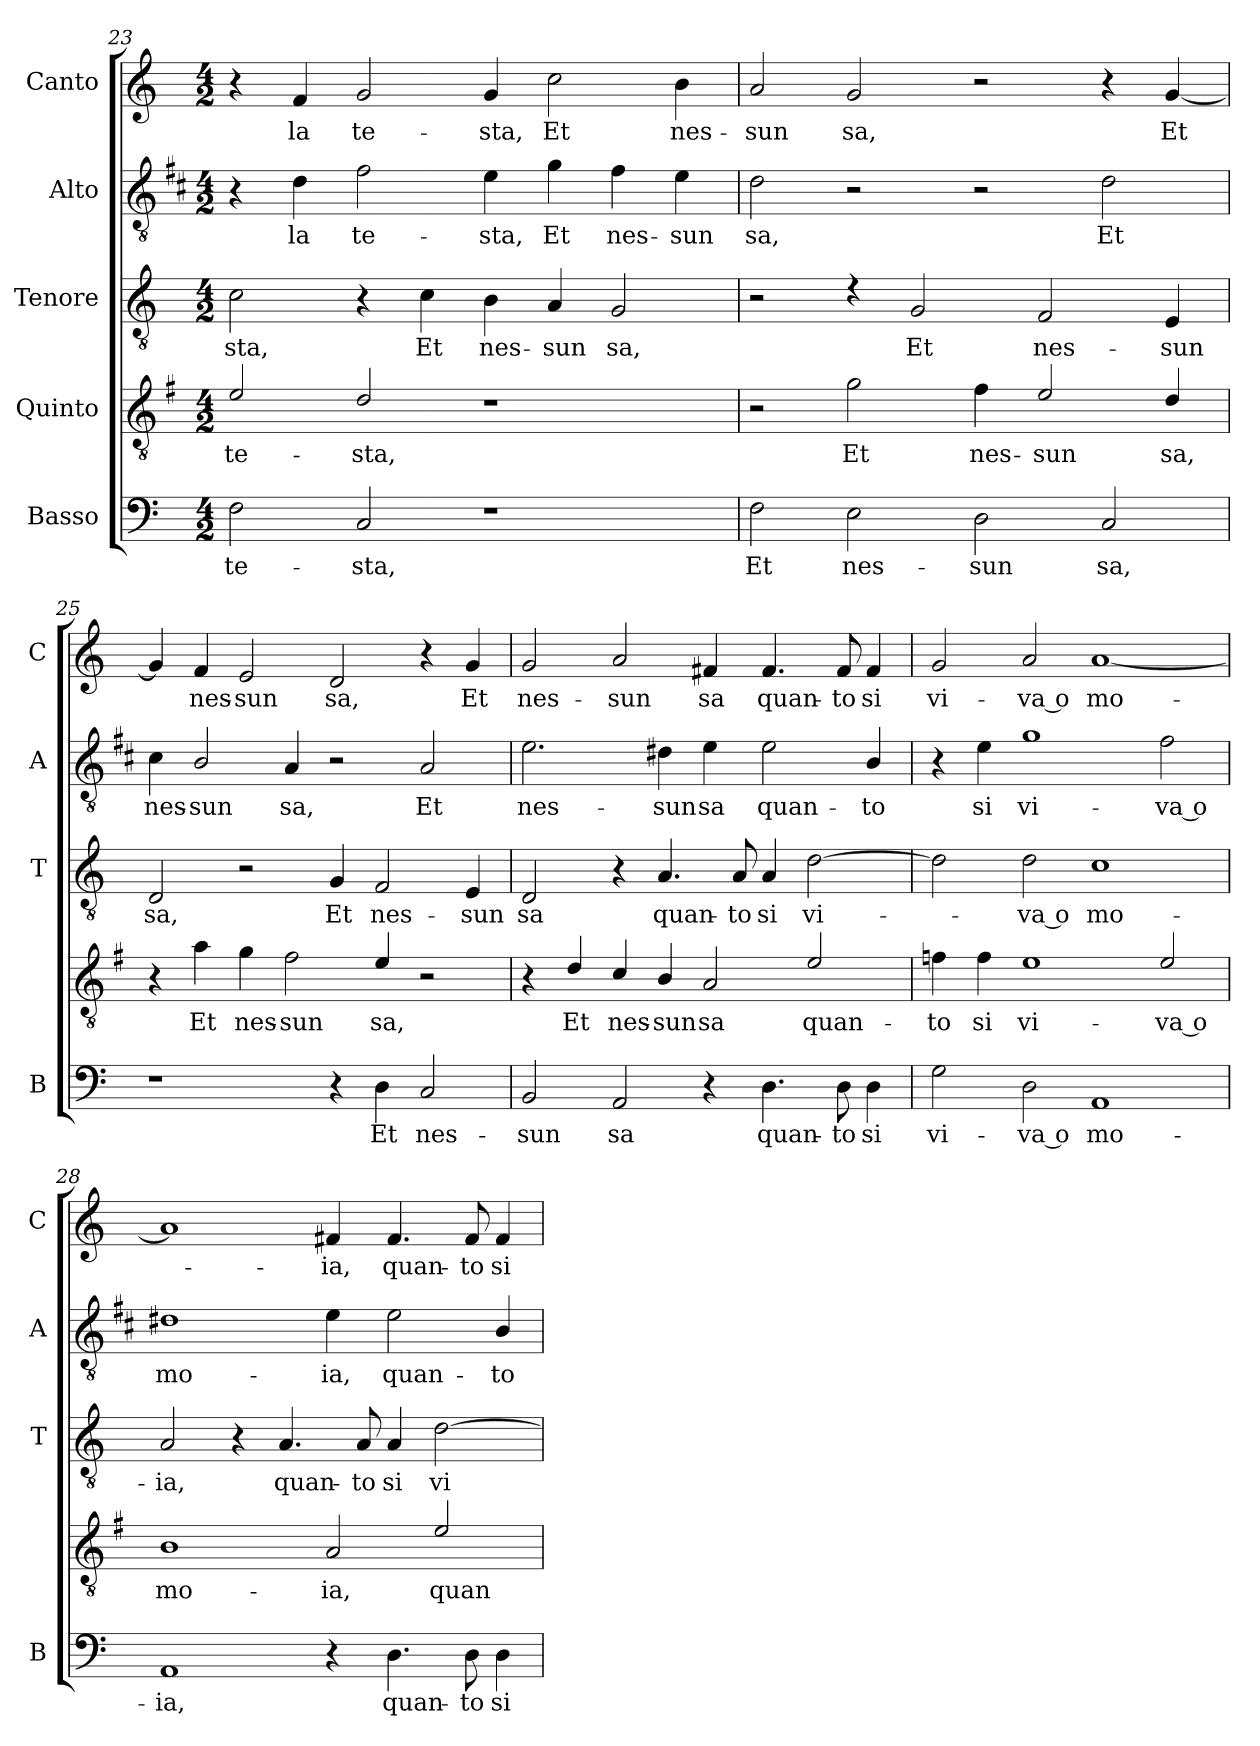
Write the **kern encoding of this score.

**kern	**text	**kern	**text	**kern	**text	**kern	**text	**kern	**text
*part5	*part5	*part4	*part4	*part3	*part3	*part2	*part2	*part1	*part1
*staff5	*staff5	*staff4	*staff4	*staff3	*staff3	*staff2	*staff2	*staff1	*staff1
*I"Basso	*	*I"Quinto	*	*I"Tenore	*	*I"Alto	*	*I"Canto	*
*I'B	*	*	*	*I'T	*	*I'A	*	*I'C	*
!!LO:LB:g=z
*clefF4	*	*clefGv2	*	*clefGv2	*	*clefGv2	*	*clefG2	*
*	*	*ITrd4c7	*	*	*	*ITrd1c2	*	*	*
*k[]	*	*k[]	*	*k[]	*	*k[]	*	*k[]	*
*C:	*	*C:	*	*C:	*	*C:	*	*C:	*
*M4/2	*	*M4/2	*	*M4/2	*	*M4/2	*	*M4/2	*
=23	=23	=23	=23	=23	=23	=23	=23	=23	=23
!	!LO:LY:b	!	!LO:LY:b	!	!LO:LY:b	!	!	!	!
2F\	te-	2A/	te-	2c\	-sta,	4r	.	4r	.
!	!	!	!	!	!	!	!LO:LY:b	!	!LO:LY:b
.	.	.	.	.	.	4c\	la	4f/	la
!	!LO:LY:b	!	!LO:LY:b	!	!	!	!LO:LY:b	!	!LO:LY:b
2C/	-sta,	2G/	-sta,	4r	.	2e\	te-	2g/	te-
!	!	!	!	!	!LO:LY:b	!	!	!	!
.	.	.	.	4c\	Et	.	.	.	.
!	!	!	!	!	!LO:LY:b	!	!LO:LY:b	!	!LO:LY:b
1r	.	1r	.	4B\	nes-	4d\	-sta,	4g/	-sta,
!	!	!	!	!	!LO:LY:b	!	!LO:LY:b	!	!LO:LY:b
.	.	.	.	4A/	-sun	4f\	Et	2cc\	Et
!	!	!	!	!	!LO:LY:b	!	!LO:LY:b	!	!
.	.	.	.	2G/	sa,	4e\	nes-	.	.
!	!	!	!	!	!	!	!LO:LY:b	!	!LO:LY:b
.	.	.	.	.	.	4d\	-sun	4b\	nes-
=24	=24	=24	=24	=24	=24	=24	=24	=24	=24
!	!LO:LY:b	!	!	!	!	!	!LO:LY:b	!	!LO:LY:b
2F\	Et	2r	.	2r	.	2c\	sa,	2a/	-sun
!	!LO:LY:b	!	!LO:LY:b	!	!	!	!	!	!LO:LY:b
2E\	nes-	2c\	Et	4rc	.	2r	.	2g/	sa,
!	!	!	!	!	!LO:LY:b	!	!	!	!
.	.	.	.	2G/	Et	.	.	.	.
!	!LO:LY:b	!	!LO:LY:b	!	!	!	!	!	!
2D\	-sun	4B\	nes-	.	.	2r	.	2r	.
!	!	!	!LO:LY:b	!	!LO:LY:b	!	!	!	!
.	.	2A/	-sun	2F/	nes-	.	.	.	.
!	!LO:LY:b	!	!	!	!	!	!LO:LY:b	!	!
2C/	sa,	.	.	.	.	2c\	Et	4r	.
!	!	!	!LO:LY:b	!	!LO:LY:b	!	!	!	!LO:LY:b
.	.	4G/	sa,	4E/	-sun	.	.	[4g/	Et
=25	=25	=25	=25	=25	=25	=25	=25	=25	=25
!	!	!	!	!	!LO:LY:b	!	!LO:LY:b	!	!
1r	.	4r	.	2D/	sa,	4B\	nes-	4g/]	.
!	!	!	!LO:LY:b	!	!	!	!LO:LY:b	!	!LO:LY:b
.	.	4d\	Et	.	.	2A/	-sun	4f/	nes-
!	!	!	!LO:LY:b	!	!	!	!	!	!LO:LY:b
.	.	4c\	nes-	2r	.	.	.	2e/	-sun
!	!	!	!LO:LY:b	!	!	!	!LO:LY:b	!	!
.	.	2B\	-sun	.	.	4G/	sa,	.	.
!	!	!	!	!	!LO:LY:b	!	!	!	!LO:LY:b
4r	.	.	.	4G/	Et	2r	.	2d/	sa,
!	!LO:LY:b	!	!LO:LY:b	!	!LO:LY:b	!	!	!	!
4D\	Et	4A/	sa,	2F/	nes-	.	.	.	.
!	!LO:LY:b	!	!	!	!	!	!LO:LY:b	!	!
2C/	nes-	2r	.	.	.	2G/	Et	4r	.
!	!	!	!	!	!LO:LY:b	!	!	!	!LO:LY:b
.	.	.	.	4E/	-sun	.	.	4g/	Et
=26	=26	=26	=26	=26	=26	=26	=26	=26	=26
!	!LO:LY:b	!	!	!	!LO:LY:b	!	!LO:LY:b	!	!LO:LY:b
2BB/	-sun	4r	.	2D/	sa	2.d\	nes-	2g/	nes-
!	!	!	!LO:LY:b	!	!	!	!	!	!
.	.	4G/	Et	.	.	.	.	.	.
!	!LO:LY:b	!	!LO:LY:b	!	!	!	!	!	!LO:LY:b
2AA/	sa	4F/	nes-	4r	.	.	.	2a/	-sun
!	!	!	!LO:LY:b	!	!LO:LY:b	!	!LO:LY:b	!	!
.	.	4E/	-sun	4.A/	quan-	4c#X\	-sun	.	.
!	!	!	!LO:LY:b	!	!	!	!LO:LY:b	!	!LO:LY:b
4r	.	2D/	sa	.	.	4d\	sa	4f#X/	sa
!	!	!	!	!	!LO:LY:b	!	!	!	!
.	.	.	.	8A/	-to	.	.	.	.
!	!LO:LY:b	!	!	!	!LO:LY:b	!	!LO:LY:b	!	!LO:LY:b
4.D\	quan-	.	.	4A/	si	2d\	quan-	4.f#/	quan-
!	!	!	!LO:LY:b	!	!LO:LY:b	!	!	!	!
.	.	2A/	quan-	[2d\	vi-	.	.	.	.
!	!LO:LY:b	!	!	!	!	!	!	!	!LO:LY:b
8D\	-to	.	.	.	.	.	.	8f#/	-to
!	!LO:LY:b	!	!	!	!	!	!LO:LY:b	!	!LO:LY:b
4D\	si	.	.	.	.	4A/	-to	4f#/	si
!!LO:LB:g=z
=27	=27	=27	=27	=27	=27	=27	=27	=27	=27
!	!LO:LY:b	!	!LO:LY:b	!	!	!	!	!	!LO:LY:b
2G\	vi-	4B-X\	-to	2d\]	.	4r	.	2g/	vi-
!	!	!	!LO:LY:b	!	!	!	!LO:LY:b	!	!
.	.	4B-\	si	.	.	4d\	si	.	.
!	!LO:LY:b	!	!LO:LY:b	!	!LO:LY:b	!	!LO:LY:b	!	!LO:LY:b
2D\	-va o	1A	vi-	2d\	-va o	1f	vi-	2a/	-va o
!	!LO:LY:b	!	!	!	!LO:LY:b	!	!	!	!LO:LY:b
1AA	mo-	.	.	1c	mo-	.	.	[1a	mo-
!	!	!	!LO:LY:b	!	!	!	!LO:LY:b	!	!
.	.	2A/	-va o	.	.	2e\	-va o	.	.
=28	=28	=28	=28	=28	=28	=28	=28	=28	=28
!	!LO:LY:b	!	!LO:LY:b	!	!LO:LY:b	!	!LO:LY:b	!	!
1AA	-ia,	1E	mo-	2A/	-ia,	1c#X	mo-	1a]	.
.	.	.	.	4r	.	.	.	.	.
!	!	!	!	!	!LO:LY:b	!	!	!	!
.	.	.	.	4.A/	quan-	.	.	.	.
!	!	!	!LO:LY:b	!	!	!	!LO:LY:b	!	!LO:LY:b
4r	.	2D/	-ia,	.	.	4d\	-ia,	4f#X/	-ia,
!	!	!	!	!	!LO:LY:b	!	!	!	!
.	.	.	.	8A/	-to	.	.	.	.
!	!LO:LY:b	!	!	!	!LO:LY:b	!	!LO:LY:b	!	!LO:LY:b
4.D\	quan-	.	.	4A/	si	2d\	quan-	4.f#/	quan-
!	!	!	!LO:LY:b	!	!LO:LY:b	!	!	!	!
.	.	2A/	quan-	[2d\	vi-	.	.	.	.
!	!LO:LY:b	!	!	!	!	!	!	!	!LO:LY:b
8D\	-to	.	.	.	.	.	.	8f#/	-to
!	!LO:LY:b	!	!	!	!	!	!LO:LY:b	!	!LO:LY:b
4D\	si	.	.	.	.	4A/	-to	4f#/	si
=	=	=	=	=	=	=	=	=	=
*-	*-	*-	*-	*-	*-	*-	*-	*-	*-
